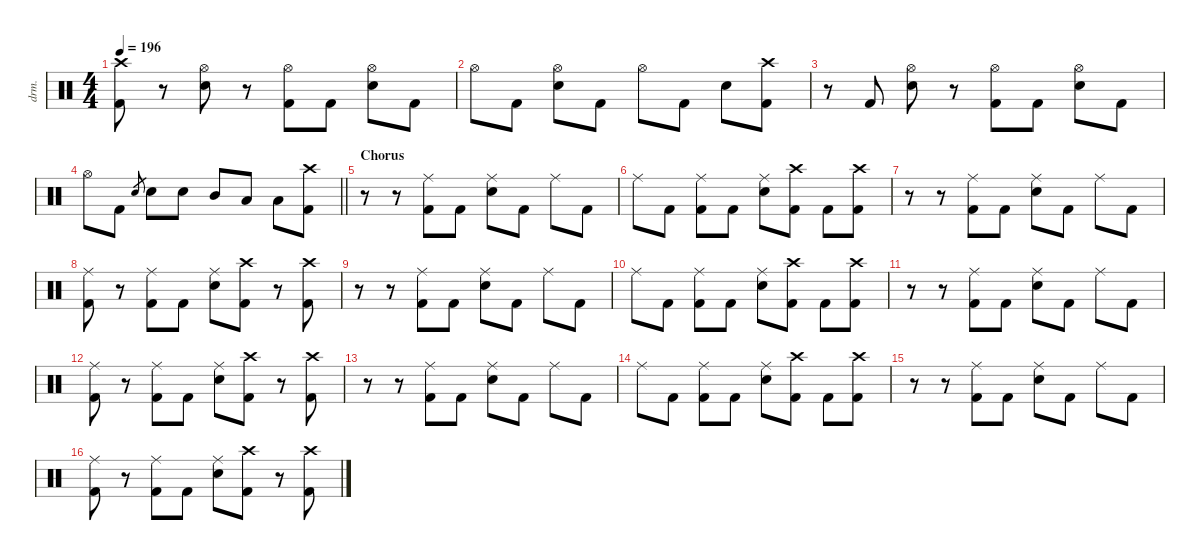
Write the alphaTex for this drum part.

\defaultSystemsLayout 4
\hideDynamics
\bracketExtendMode nobrackets
\track ("Menza" "drm.") {instrument percussion}
\staff {score}
\articulation defaults
\ts (4 4)
\tempo 196
\clef neutral
\ks c
("Crash high (hit)" "Kick (hit) 2").8{dy fff} r.8 ("Hi-Hat (open)" "Snare (hit) 2").8{dy f} r.8 ("Hi-Hat (open)" "Kick (hit) 2").8 "Kick (hit) 2".8{dy fff} ("Hi-Hat (open)" "Snare (hit) 2").8{dy f} "Kick (hit) 2".8{dy fff} |
"Hi-Hat (open)".8{dy f} "Kick (hit) 2".8{dy fff} ("Hi-Hat (open)" "Snare (hit) 2").8{dy f} "Kick (hit) 2".8{dy fff} "Hi-Hat (open)".8{dy f} "Kick (hit) 2".8{dy fff} "Snare (hit) 2".8 ("Crash high (hit)" "Kick (hit) 2").8 |
r.8 "Kick (hit) 2".8 ("Hi-Hat (open)" "Snare (hit) 2").8{dy f} r.8 ("Hi-Hat (open)" "Kick (hit) 2").8 "Kick (hit) 2".8{dy fff} ("Hi-Hat (open)" "Snare (hit) 2").8{dy f} "Kick (hit) 2".8{dy fff} |
\barLineRight lightlight "Hi-Hat (open)".8{dy f} "Kick (hit) 2".8{dy fff} "Snare (hit) 2".8{gr dy ff} "Snare (hit) 2".8{dy fff} "Snare (hit) 2".8 "Mid Tom (hit)".8{dy ff} "Low Tom (hit)".8 "Low Floor Tom (hit)".8
("Crash high (hit)" "Kick (hit) 2").8 |
\section ("" "Chorus")
r.8 r.8 ("Ride (middle)" "Kick (hit) 2").8 "Kick (hit) 2".8{dy fff} ("Ride (middle)" "Snare (hit) 2").8{dy ff} "Kick (hit) 2".8{dy fff} "Ride (middle)".8{dy ff} "Kick (hit) 2".8{dy fff} |
"Ride (middle)".8{dy ff} "Kick (hit) 2".8{dy fff} ("Ride (middle)" "Kick (hit) 2").8{dy ff} "Kick (hit) 2".8{dy fff} ("Ride (middle)" "Snare (hit) 2").8{dy ff} ("Crash high (hit)" "Kick (hit) 2").8 "Kick (hit) 2".8{dy fff} ("Crash high (hit)" "Kick (hit) 2").8{dy ff} |
r.8 r.8 ("Ride (middle)" "Kick (hit) 2").8 "Kick (hit) 2".8{dy fff} ("Ride (middle)" "Snare (hit) 2").8{dy ff} "Kick (hit) 2".8{dy fff} "Ride (middle)".8{dy ff} "Kick (hit) 2".8{dy fff} |
("Ride (middle)" "Kick (hit) 2").8{dy ff} r.8 ("Ride (middle)" "Kick (hit) 2").8 "Kick (hit) 2".8{dy fff} ("Ride (middle)" "Snare (hit) 2").8{dy ff} ("Crash high (hit)" "Kick (hit) 2").8{dy fff} r.8 ("Crash high (hit)" "Kick (hit) 2").8 |
r.8 r.8 ("Ride (middle)" "Kick (hit) 2").8{dy ff} "Kick (hit) 2".8{dy fff} ("Ride (middle)" "Snare (hit) 2").8{dy ff} "Kick (hit) 2".8{dy fff} "Ride (middle)".8{dy ff} "Kick (hit) 2".8{dy fff} |
"Ride (middle)".8{dy ff} "Kick (hit) 2".8{dy fff} ("Ride (middle)" "Kick (hit) 2").8{dy ff} "Kick (hit) 2".8{dy fff} ("Ride (middle)" "Snare (hit) 2").8{dy ff} ("Crash high (hit)" "Kick (hit) 2").8 "Kick (hit) 2".8{dy fff} ("Crash high (hit)" "Kick (hit) 2").8{dy ff} |
r.8 r.8 ("Ride (middle)" "Kick (hit) 2").8 "Kick (hit) 2".8{dy fff} ("Ride (middle)" "Snare (hit) 2").8{dy ff} "Kick (hit) 2".8{dy fff} "Ride (middle)".8{dy ff} "Kick (hit) 2".8{dy fff} |
("Ride (middle)" "Kick (hit) 2").8{dy ff} r.8 ("Ride (middle)" "Kick (hit) 2").8 "Kick (hit) 2".8{dy fff} ("Ride (middle)" "Snare (hit) 2").8{dy ff} ("Crash high (hit)" "Kick (hit) 2").8{dy fff} r.8 ("Crash high (hit)" "Kick (hit) 2").8 |
r.8 r.8 ("Ride (middle)" "Kick (hit) 2").8{dy ff} "Kick (hit) 2".8{dy fff} ("Ride (middle)" "Snare (hit) 2").8{dy ff} "Kick (hit) 2".8{dy fff} "Ride (middle)".8{dy ff} "Kick (hit) 2".8{dy fff} |
"Ride (middle)".8{dy ff} "Kick (hit) 2".8{dy fff} ("Ride (middle)" "Kick (hit) 2").8{dy ff} "Kick (hit) 2".8{dy fff} ("Ride (middle)" "Snare (hit) 2").8{dy ff} ("Crash high (hit)" "Kick (hit) 2").8 "Kick (hit) 2".8{dy fff} ("Crash high (hit)" "Kick (hit) 2").8{dy ff} |
r.8 r.8 ("Ride (middle)" "Kick (hit) 2").8 "Kick (hit) 2".8{dy fff} ("Ride (middle)" "Snare (hit) 2").8{dy ff} "Kick (hit) 2".8{dy fff} "Ride (middle)".8{dy ff} "Kick (hit) 2".8{dy fff} |
("Ride (middle)" "Kick (hit) 2").8{dy ff} r.8 ("Ride (middle)" "Kick (hit) 2").8 "Kick (hit) 2".8{dy fff} ("Ride (middle)" "Snare (hit) 2").8{dy ff} ("Crash high (hit)" "Kick (hit) 2").8{dy fff} r.8 ("Crash high (hit)" "Kick (hit) 2").8
